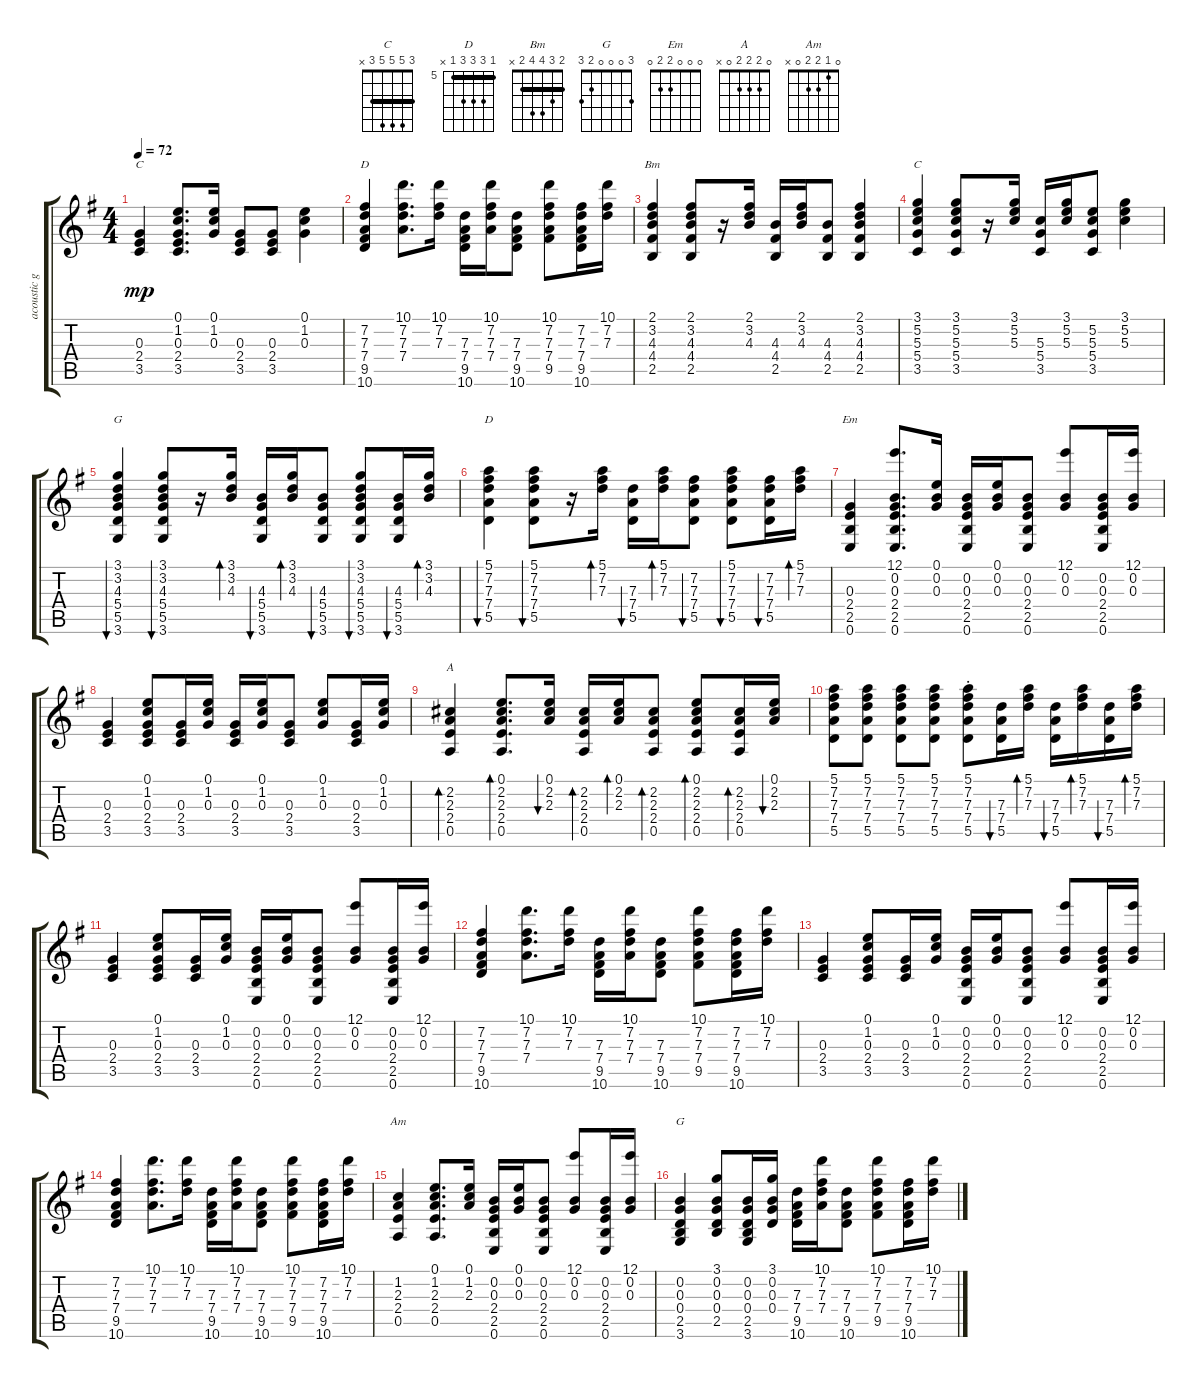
\track ("acoustic guitar (Daniel-miKe)" "acoustic g") {instrument acousticguitarsteel}
\staff {score tabs}
\tuning (E4 B3 G3 D3 A2 E2) {hide}
\chord ("C" 0 1 0 2 3 x)
\chord ("D" 10 7 7 7 9 10) {firstfret 7 barre 7}
\chord ("Bm" 2 3 4 4 2 x) {barre 2}
\chord ("C" 3 5 5 5 3 x) {barre 3}
\chord ("G" 3 3 4 5 5 3) {barre 3}
\chord ("D" 5 7 7 7 5 x) {firstfret 5 barre 5}
\chord ("Em" 0 0 0 2 2 0)
\chord ("A" 0 2 2 2 0 x)
\chord ("Am" 0 1 2 2 0 x)
\chord ("G" 3 0 0 0 2 3)
\ts (4 4)
\tempo 72
\clef g2
\ks g
(0.3 2.4 3.5).4{ch "C" dy mp} (0.1 1.2 0.3 2.4 3.5).8{d} (0.1 1.2 0.3).16 (0.3 2.4 3.5).8 (0.3 2.4 3.5).8 (0.1 1.2 0.3).4 |
(7.2 7.3 7.4 9.5 10.6).4{ch "D"} (10.1 7.2 7.3 7.4).8{d} (10.1 7.2 7.3).16 (7.3 7.4 9.5 10.6).16 (10.1 7.2 7.3 7.4).16 (7.3 7.4 9.5 10.6).8 (10.1 7.2 7.3 7.4 9.5).8 (7.2 7.3 7.4 9.5 10.6).16 (10.1 7.2 7.3).16 |
(2.1 3.2 4.3 4.4 2.5).4{ch "Bm"} (2.1 3.2 4.3 4.4 2.5).8 r.16 (2.1 3.2 4.3).16 (4.3 4.4 2.5).16 (2.1 3.2 4.3).16 (4.3 4.4 2.5).8 (2.1 3.2 4.3 4.4 2.5).4 |
(3.1 5.2 5.3 5.4 3.5).4{ch "C"} (3.1 5.2 5.3 5.4 3.5).8 r.16 (3.1 5.2 5.3).16 (5.3 5.4 3.5).16 (3.1 5.2 5.3).16 (5.2 5.3 5.4 3.5).8 (3.1 5.2 5.3).4 |
(3.1 3.2 4.3 5.4 5.5 3.6).4{bu 60 ch "G"} (3.1 3.2 4.3 5.4 5.5 3.6).8{bu 60} r.16 (3.1 3.2 4.3).16{bd 60} (4.3 5.4 5.5 3.6).16{bu 60} (3.1 3.2 4.3).16{bd 60} (4.3 5.4 5.5 3.6).8{bu 60} (3.1 3.2 4.3 5.4 5.5 3.6).8{bu 60} (4.3 5.4 5.5 3.6).16{bu 60} (3.1 3.2 4.3).16{bd 60} |
(5.1 7.2 7.3 7.4 5.5).4{bu 60 ch "D"} (5.1 7.2 7.3 7.4 5.5).8{bu 60} r.16 (5.1 7.2 7.3).16{bd 60} (7.3 7.4 5.5).16{bu 60} (5.1 7.2 7.3).16{bd 60} (7.2 7.3 7.4 5.5).8{bu 60} (5.1 7.2 7.3 7.4 5.5).8{bu 60} (7.2 7.3 7.4 5.5).16{bu 60} (5.1 7.2 7.3).16{bd 60} |
(0.3 2.4 2.5 0.6).4{ch "Em"} (12.1 0.2 0.3 2.4 2.5 0.6).8{d} (0.1 0.2 0.3).16 (0.2 0.3 2.4 2.5 0.6).16 (0.1 0.2 0.3).16 (0.2 0.3 2.4 2.5 0.6).8 (12.1 0.2 0.3).8 (0.2 0.3 2.4 2.5 0.6).16 (12.1 0.2 0.3).16 |
(0.3 2.4 3.5).4 (0.1 1.2 0.3 2.4 3.5).8 (0.3 2.4 3.5).16 (0.1 1.2 0.3).16 (0.3 2.4 3.5).16 (0.1 1.2 0.3).16 (0.3 2.4 3.5).8 (0.1 1.2 0.3).8 (0.3 2.4 3.5).16 (0.1 1.2 0.3).16 |
(2.2 2.3 2.4 0.5).4{bd 60 ch "A"} (0.1 2.2 2.3 2.4 0.5).8{d bd 30} (0.1 2.2 2.3).16{bu 60} (2.2 2.3 2.4 0.5).16{bd 120} (0.1 2.2 2.3).16{bd 60} (2.2 2.3 2.4 0.5).8{bd 60} (0.1 2.2 2.3 2.4 0.5).8{bd 60} (2.2 2.3 2.4 0.5).16{bd 120} (0.1 2.2 2.3).16{bu 30} |
(5.1 7.2 7.3 7.4 5.5).8 (5.1 7.2 7.3 7.4 5.5).8 (5.1 7.2 7.3 7.4 5.5).8 (5.1 7.2 7.3 7.4 5.5).8 (5.1{st} 7.2{st} 7.3{st} 7.4{st} 5.5{st}).8 (7.3 7.4 5.5).16{bu 60} (5.1 7.2 7.3).16{bd 60} (7.3 7.4 5.5).16{bu 60} (5.1 7.2 7.3).16{bd 60} (7.3 7.4 5.5).16{bu 60} (5.1 7.2 7.3).16{bd 60} |
(0.3 2.4 3.5).4 (0.1 1.2 0.3 2.4 3.5).8 (0.3 2.4 3.5).16 (0.1 1.2 0.3).16 (0.2 0.3 2.4 2.5 0.6).16 (0.1 0.2 0.3).16 (0.2 0.3 2.4 2.5 0.6).8 (12.1 0.2 0.3).8 (0.2 0.3 2.4 2.5 0.6).16 (12.1 0.2 0.3).16 |
(7.2 7.3 7.4 9.5 10.6).4 (10.1 7.2 7.3 7.4).8{d} (10.1 7.2 7.3).16 (7.3 7.4 9.5 10.6).16 (10.1 7.2 7.3 7.4).16 (7.3 7.4 9.5 10.6).8 (10.1 7.2 7.3 7.4 9.5).8 (7.2 7.3 7.4 9.5 10.6).16 (10.1 7.2 7.3).16 |
(0.3 2.4 3.5).4 (0.1 1.2 0.3 2.4 3.5).8 (0.3 2.4 3.5).16 (0.1 1.2 0.3).16 (0.2 0.3 2.4 2.5 0.6).16 (0.1 0.2 0.3).16 (0.2 0.3 2.4 2.5 0.6).8 (12.1 0.2 0.3).8 (0.2 0.3 2.4 2.5 0.6).16 (12.1 0.2 0.3).16 |
(7.2 7.3 7.4 9.5 10.6).4 (10.1 7.2 7.3 7.4).8{d} (10.1 7.2 7.3).16 (7.3 7.4 9.5 10.6).16 (10.1 7.2 7.3 7.4).16 (7.3 7.4 9.5 10.6).8 (10.1 7.2 7.3 7.4 9.5).8 (7.2 7.3 7.4 9.5 10.6).16 (10.1 7.2 7.3).16 |
(1.2 2.3 2.4 0.5).4{ch "Am"} (0.1 1.2 2.3 2.4 0.5).8{d} (0.1 1.2 2.3).16 (0.2 0.3 2.4 2.5 0.6).16 (0.1 0.2 0.3).16 (0.2 0.3 2.4 2.5 0.6).8 (12.1 0.2 0.3).8 (0.2 0.3 2.4 2.5 0.6).16 (12.1 0.2 0.3).16 |
(0.2 0.3 0.4 2.5 3.6).4{ch "G"} (3.1 0.2 0.3 0.4 2.5).8 (0.2 0.3 0.4 2.5 3.6).16 (3.1 0.2 0.3 0.4).16 (7.3 7.4 9.5 10.6).16 (10.1 7.2 7.3 7.4).16 (7.3 7.4 9.5 10.6).8 (10.1 7.2 7.3 7.4 9.5).8 (7.2 7.3 7.4 9.5 10.6).16 (10.1 7.2 7.3).16
